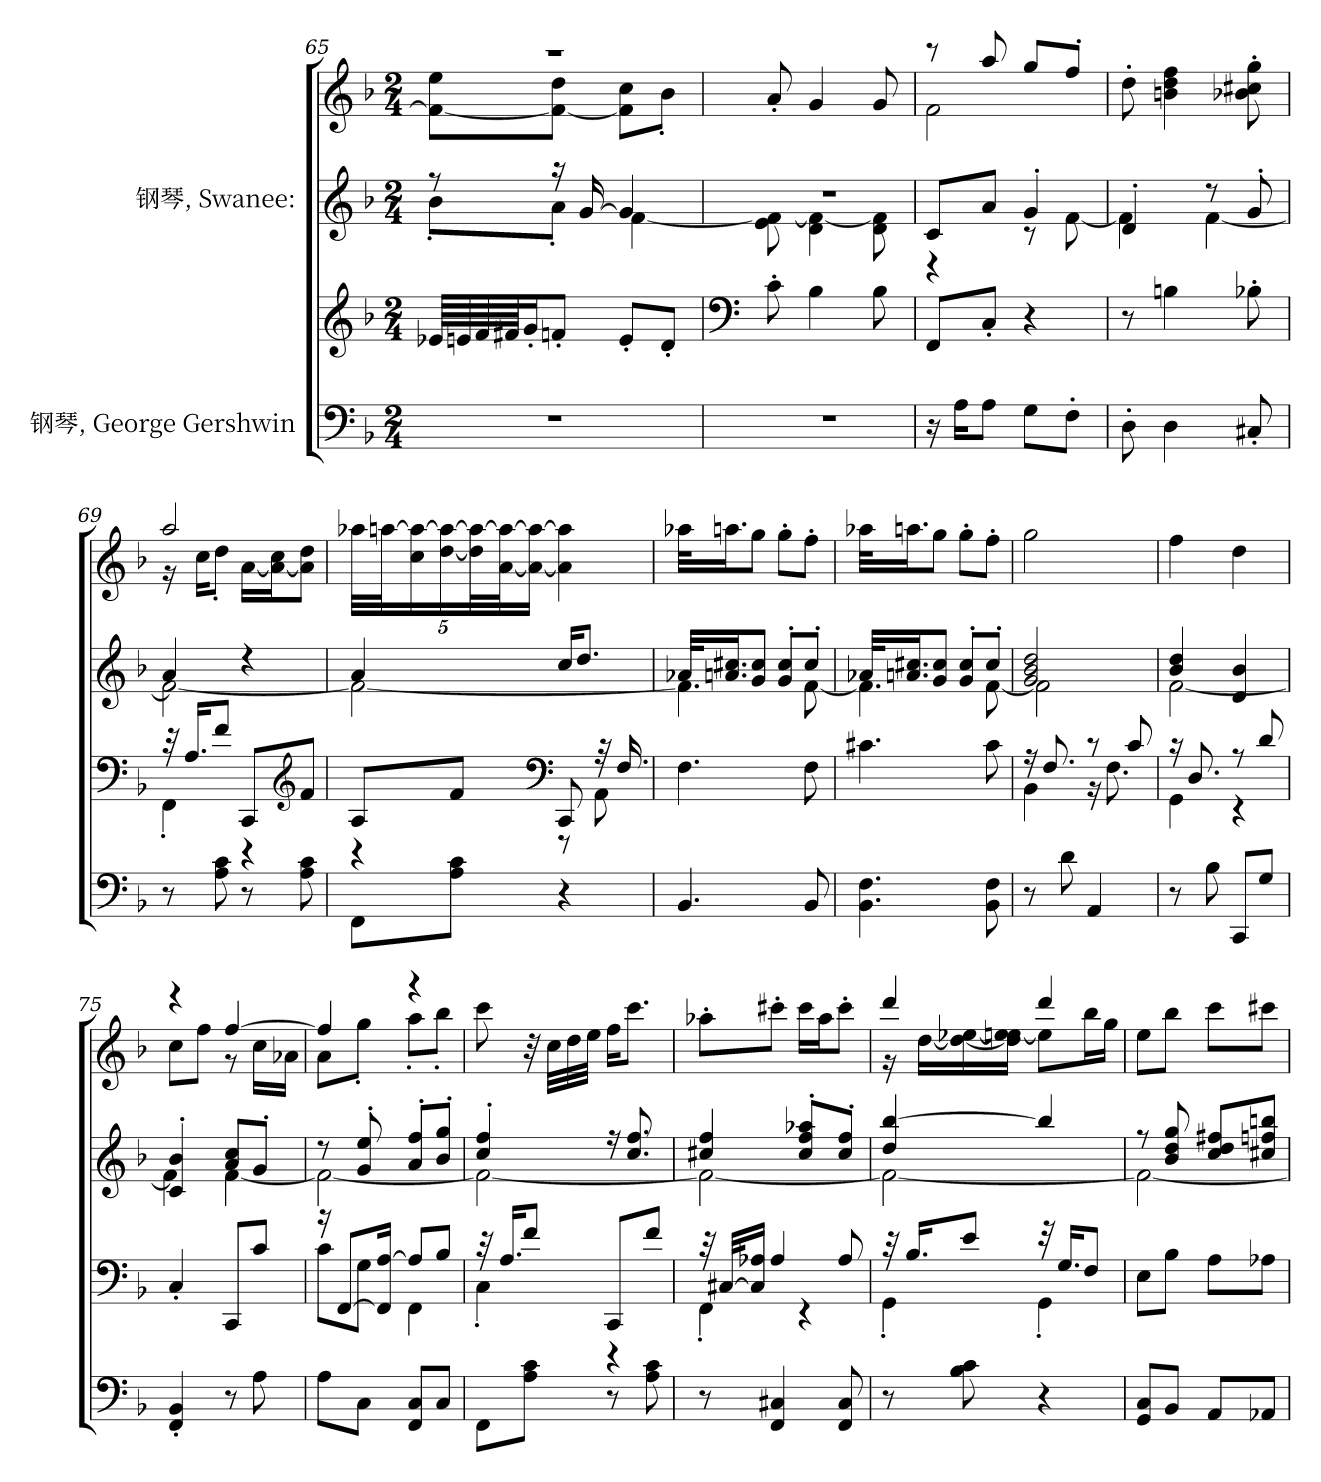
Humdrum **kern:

**kern	**kern	**kern	**kern
*part2	*part2	*part1	*part1
*staff4	*staff3	*staff2	*staff1
*I"钢琴, George Gershwin	*	*I"钢琴, Swanee:	*
*clefF4	*clefG2	*clefG2	*clefG2
*k[b-]	*k[b-]	*k[b-]	*k[b-]
*M2/4	*M2/4	*M2/4	*M2/4
=65	=65	=65	=65
*	*	*^	*^
2r	64e-X/LLLL	8r	8b-'\L	2r	8f\_ 8ee\L
.	64en/	.	.	.	.
.	64f/	.	.	.	.
.	64f#X/JJ	.	.	.	.
.	16g'/J	.	.	.	.
.	8fn'/J	16r	8a'\J	.	8f\_ 8dd\J
.	.	[16g/	.	.	.
.	8e'/L	4g/]	[4f\	.	8f\] 8cc\L
.	8d'/J	.	.	.	8b-'\J
*	*	*	*	*v	*v
=66	=66	=66	=66	=66
*	*clefF4	*	*	*
2r	8c'\	2r	8e\ 8f\_	8a'/
.	4B-\	.	4d\ 4f\_	4g/
.	8B-\	.	8d\ 8f\]	8g/
=67	=67	=67	=67	=67
*	*	*	*	*^
16r	8FF/L	8c/L	4r	8r	2f\
16A\KL	.	.	.	.	.
8A\J	8C'/J	8a/J	.	8aa/	.
8G\L	4r	4g'/	8r	8gg/L	.
8F'\J	.	.	[8f\	8ff'/J	.
*	*	*	*	*v	*v
!!LO:LB:g=z
=68	=68	=68	=68	=68
8D'\	8r	4d'/	4f\]	8dd'\
4D\	4Bn\	.	.	4bn\ 4dd\ 4ff\
.	.	8r	[4f\	.
8C#X'/	8B-X'\	8g'/	.	8b-X\' 8cc#X\' 8gg\'
=69	=69	=69	=69	=69
*	*^	*	*	*^
8r	32r	4FF'\	4a/	2f\_	2aa/	16r
.	16.A/KL	.	.	.	.	.
.	.	.	.	.	.	16cc\KL
8A\ 8c\	8f/J	.	.	.	.	8dd'\J
8r	8CC/L	4r	4r	.	.	[16a\LL
.	.	.	.	.	.	16a\_ 16cc\J
*	*clefG2	*	*	*	*	*
8A\ 8c\	8f/J	.	.	.	.	8a\] 8dd\J
*	*	*	*	*	*v	*v
=70	=70	=70	=70	=70	=70
*	*	*	*	*	*Xbrackettup
8FF\L	8A/L	4r	4a/	2f\_	40aa-X\LLL
.	.	.	.	.	[40aan\J
.	.	.	.	.	20cc\ 20aa\_
.	.	.	.	.	[20dd\ 20aa\_
8A\ 8c\J	8f/J	.	.	.	.
.	.	.	.	.	40dd\] 40aa\_L
.	.	.	.	.	[40a\ 40aa\_J
.	.	.	.	.	20a\_ 20aa\_JJ
*	*clefF4	*	*	*	*
4r	8CC/	8r	16cc/KL	.	4a\] 4aa\]
.	.	.	8.dd/J	.	.
.	32r	8AA\	.	.	.
.	16.F/	.	.	.	.
*	*v	*v	*	*	*
=71	=71	=71	=71	=71
4.BB-/	4.F\	32a-X/KLL	4.f\]	32aa-X\KLL
.	.	16.an/ 16.cc#X/J	.	16.aan\J
.	.	8g/ 8cc#/J	.	8gg\J
.	.	8g/' 8cc#/'L	.	8gg'\L
8BB-/	8F\	8cc#'/J	[8f\	8ff'\J
!!LO:LB:g=z
=72	=72	=72	=72	=72
4.BB-\ 4.F\	4.c#X\	32a-X/KLL	4.f\]	32aa-X\KLL
.	.	16.an/ 16.cc#X/J	.	16.aan\J
.	.	8g/ 8cc#/J	.	8gg\J
.	.	8g/' 8cc#/'L	.	8gg'\L
8BB-\ 8F\	8c#\	8cc#'/J	[8f\	8ff'\J
=73	=73	=73	=73	=73
*	*^	*	*	*
8r	16r	4BB-\	2g/ 2b-/ 2dd/	2f\]	2gg\
.	8.F/	.	.	.	.
8d\	.	.	.	.	.
4AA/	8r	16r	.	.	.
.	.	8.F\	.	.	.
.	8c/	.	.	.	.
=74	=74	=74	=74	=74	=74
8r	16r	4GG\	4b-/ 4dd/	[2f\	4ff\
.	8.D/	.	.	.	.
8B-\	.	.	.	.	.
8CC/L	8r	4r	4d/ 4b-/	.	4dd\
8G/J	8d/	.	.	.	.
*	*v	*v	*	*	*
=75	=75	=75	=75	=75
*	*	*	*	*^
4FF/' 4BB-/'	4C'/	4c/' 4b-/'	4f\]	4r	8cc\L
.	.	.	.	.	8ff\J
8r	8CC/L	8a/ 8cc/L	[4f\	[4ff/	8r
8A\	8c/J	8g'/J	.	.	16cc\LL
.	.	.	.	.	16a-X\JJ
=76	=76	=76	=76	=76	=76
*	*^	*	*	*	*
8A\L	16r	8c\L	8r	2f\_	4ff/]	8a\L
.	[8FF/L	.	.	.	.	.
8C\J	.	8G\J	8g/' 8ee/'	.	.	8gg'\J
.	16FF/] [16A/Jk	.	.	.	.	.
8FF/ 8C/L	8A/L]	4FF\	8a/' 8ff/'L	.	4r	8aa'\L
8C/J	8B-/J	.	8b-/' 8gg/'J	.	.	8bb-'\J
*	*	*	*	*	*v	*v
!!LO:PB:g=z
=77	=77	=77	=77	=77	=77
8FF\L	32r	4C'\	4cc/' 4ff/'	2f\_	8ccc\
.	16.A/KL	.	.	.	.
8A\ 8c\J	8f/J	.	.	.	32r
.	.	.	.	.	32cc\LLL
.	.	.	.	.	32dd\
.	.	.	.	.	32ee\JJJ
8r	8CC/L	4r	16r	.	16ff\KL
.	.	.	8.cc/ 8.ff/	.	8.ccc\J
8A\ 8c\	8f/J	.	.	.	.
=78	=78	=78	=78	=78	=78
8r	32r	4FF'\	4cc#X/ 4ff/	2f\_	8aa-X'\L
.	[32C#X/KLL	.	.	.	.
.	16C#/] 16A-X/JJ	.	.	.	.
4FF/ 4C#X/	4A-/	.	.	.	8ccc#X'\J
.	.	4r	8cc#/' 8ff/' 8aa-X/'L	.	16ccc#\LL
.	.	.	.	.	16aa-\J
8FF/ 8C#/	8A-/	.	8cc#/' 8ff/'J	.	8ccc#'\J
=79	=79	=79	=79	=79	=79
*	*	*	*	*	*^
8r	32r	4GG'\	4dd/ [4bb-/	2f\_	4ddd/	16r
.	16.B-/KL	.	.	.	.	.
.	.	.	.	.	.	[16dd\LL
8B-\ 8c\	8e/J	.	.	.	.	16dd\_ [16ee-X\
.	.	.	.	.	.	16dd\] 16ee-\] [16een\JJ
4r	32r	4GG'\	4bb-/]	.	4ddd/	8ee\L]
.	16.G/KL	.	.	.	.	.
.	8F/J	.	.	.	.	16bb-\L
.	.	.	.	.	.	16gg\JJ
*	*v	*v	*	*	*v	*v
=80	=80	=80	=80	=80
8GG/ 8C/L	8E\L	8r	2f\_	8ee\L
8BB-/J	8B-\J	8b-/ 8dd/ 8gg/	.	8bb-\J
8AA/L	8A\L	8cc/ 8dd/ 8ff#X/L	.	8ccc\L
8AA-X/J	8A-X\J	8cc#X/ 8ffn/ 8bbn/J	.	8ccc#X\J
*	*	*v	*v	*
=	=	=	=
*-	*-	*-	*-
